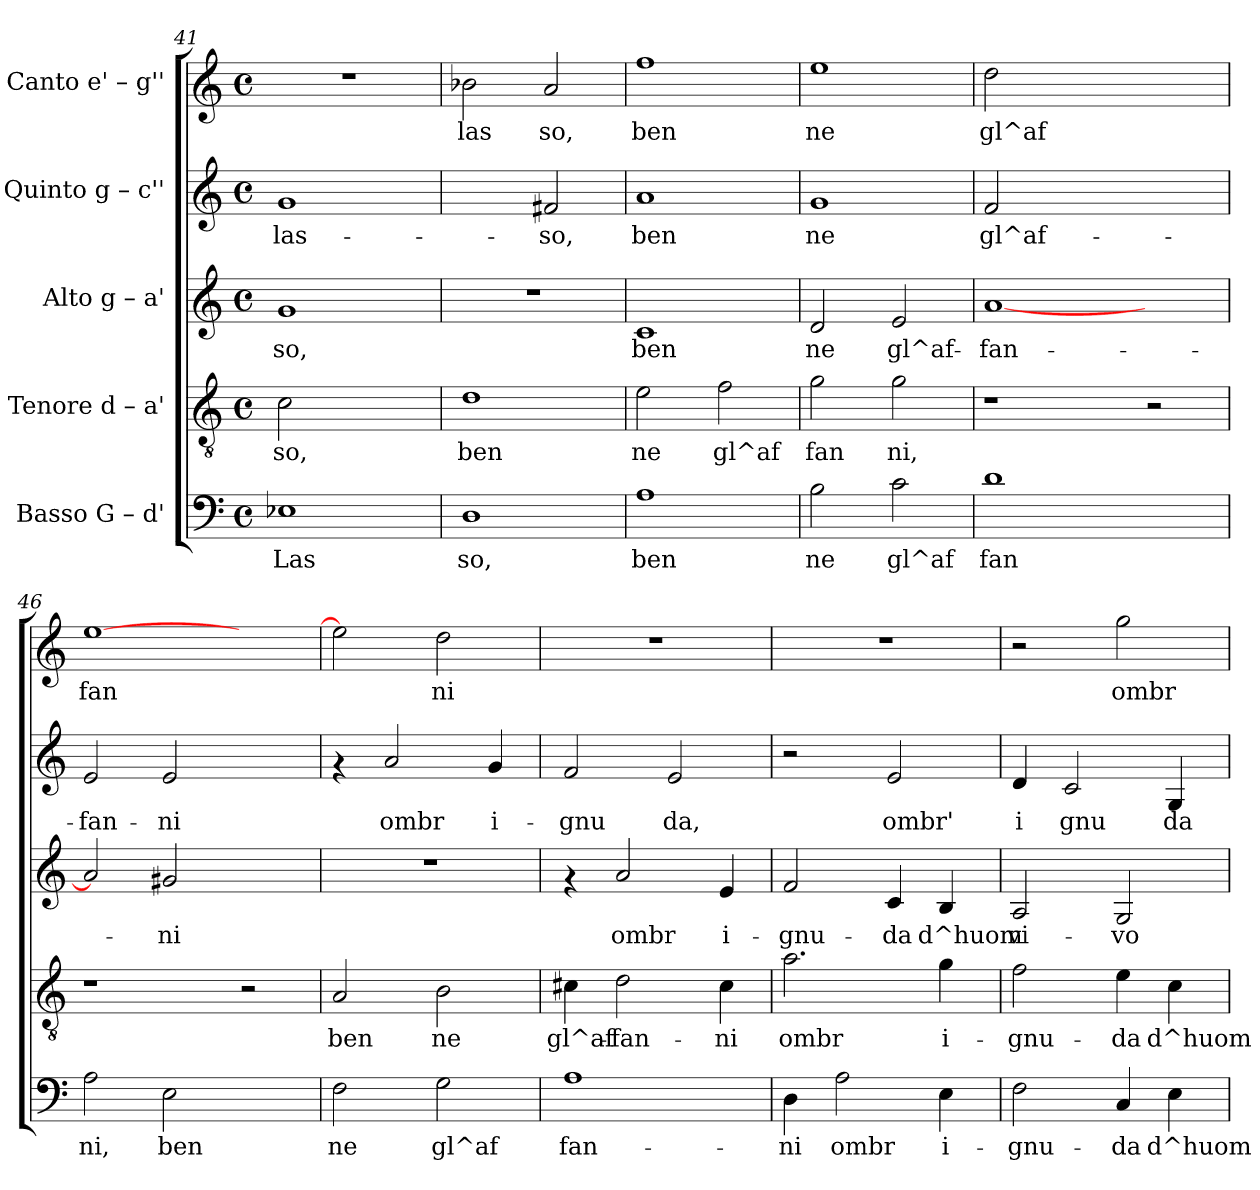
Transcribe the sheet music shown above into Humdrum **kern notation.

**kern	**text	**kern	**text	**kern	**text	**kern	**text	**kern	**text
*part5	*part5	*part4	*part4	*part3	*part3	*part2	*part2	*part1	*part1
*staff5	*staff5	*staff4	*staff4	*staff3	*staff3	*staff2	*staff2	*staff1	*staff1
*I"Basso  G – d'	*	*I"Tenore  d – a'	*	*I"Alto  g – a'	*	*I"Quinto  g – c''	*	*I"Canto  e' – g''	*
*clefF4	*	*clefGv2	*	*clefG2	*	*clefG2	*	*clefG2	*
*k[]	*	*k[]	*	*k[]	*	*k[]	*	*k[]	*
*C:	*	*C:	*	*C:	*	*C:	*	*C:	*
*M4/4	*	*M4/4	*	*M4/4	*	*M4/4	*	*M4/4	*
*met(c)	*	*met(c)	*	*met(c)	*	*met(c)	*	*met(c)	*
=41	=41	=41	=41	=41	=41	=41	=41	=41	=41
!	!LO:LY:b:cj	!	!LO:LY:b:cj	!	!LO:LY:b:rj	!	!LO:LY:b:rj	!	!
1E-X	Las	2c\	so,	1g	-so,	1g	las-	1r	.
.	.	2ryy	.	.	.	.	.	.	.
=42	=42	=42	=42	=42	=42	=42	=42	=42	=42
!	!LO:LY:b:cj	!	!LO:LY:b:cj	!	!	!	!	!	!LO:LY:b:rj
1D	so,	1d	ben	1r	.	2ryy	.	2b-X\	las
!	!	!	!	!	!	!	!LO:LY:b:rj	!	!LO:LY:b:rj
.	.	.	.	.	.	2f#X/	-so,	2a/	so,
=43	=43	=43	=43	=43	=43	=43	=43	=43	=43
!	!LO:LY:b:cj	!	!LO:LY:b:cj	!	!LO:LY:b:rj	!	!LO:LY:b:rj	!	!LO:LY:b:rj
1A	ben	2e\	ne	1c	ben	1a	ben	1ff	ben
!	!	!	!LO:LY:b:cj	!	!	!	!	!	!
.	.	2f\	gl^af	.	.	.	.	.	.
=44	=44	=44	=44	=44	=44	=44	=44	=44	=44
!	!LO:LY:b:cj	!	!LO:LY:b:cj	!	!LO:LY:b:rj	!	!LO:LY:b:rj	!	!LO:LY:b:rj
2B\	ne	2g\	fan	2d/	ne	1g	ne	1ee	ne
!	!LO:LY:b:cj	!	!LO:LY:b:cj	!	!LO:LY:b:rj	!	!	!	!
2c\	gl^af	2g\	ni,	2e/	gl^af-	.	.	.	.
=45	=45	=45	=45	=45	=45	=45	=45	=45	=45
!	!LO:LY:b:cj	!	!	!	!LO:LY:b:rj	!	!LO:LY:b:rj	!	!LO:LY:b:rj
1d	fan	1r	.	[1a	-fan-	2f/	gl^af-	2dd\	gl^af
.	.	.	.	.	.	1ryy	.	1ryy	.
2ryy	.	2r	.	2ryy	.	.	.	.	.
=46	=46	=46	=46	=46	=46	=46	=46	=46	=46
!	!LO:LY:b:cj	!	!	!	!	!	!LO:LY:b:rj	!	!LO:LY:b:rj
2A\	ni,	1r	.	2a]	.	2e/	-fan-	[1ee	fan
!	!LO:LY:b:cj	!	!	!	!LO:LY:b:rj	!	!LO:LY:b:rj	!	!
2E\	ben	.	.	2g#X/	-ni	2e/	-ni	.	.
2ryy	.	2r	.	2ryy	.	2ryy	.	2ryy	.
=47	=47	=47	=47	=47	=47	=47	=47	=47	=47
!	!LO:LY:b:cj	!	!LO:LY:b:cj	!	!	!	!	!	!
2F\	ne	2A/	ben	1r	.	4rf	.	2ee]	.
!	!	!	!	!	!	!	!LO:LY:b:rj	!	!
.	.	.	.	.	.	2a/	ombr	.	.
!	!LO:LY:b:cj	!	!LO:LY:b:cj	!	!	!	!	!	!LO:LY:b:rj
2G\	gl^af	2B\	ne	.	.	.	.	2dd\	ni
!	!	!	!	!	!	!	!LO:LY:b:rj	!	!
.	.	.	.	.	.	4g/	i-	.	.
!!LO:PB:g=z
=48	=48	=48	=48	=48	=48	=48	=48	=48	=48
!	!LO:LY:b:cj	!	!LO:LY:b:cj	!	!	!	!LO:LY:b:rj	!	!
1A	fan-	4c#X\	gl^af-	4rf	.	2f/	-gnu	1r	.
!	!	!	!LO:LY:b:cj	!	!LO:LY:b:rj	!	!	!	!
.	.	2d\	-fan-	2a/	ombr	.	.	.	.
!	!	!	!	!	!	!	!LO:LY:b:rj	!	!
.	.	.	.	.	.	2e/	da,	.	.
!	!	!	!LO:LY:b:cj	!	!LO:LY:b:rj	!	!	!	!
.	.	4c#\	-ni	4e/	i-	.	.	.	.
=49	=49	=49	=49	=49	=49	=49	=49	=49	=49
!	!LO:LY:b:cj	!	!LO:LY:b:cj	!	!LO:LY:b:rj	!	!	!	!
4D\	-ni	2.a\	ombr	2f/	-gnu-	2r	.	1r	.
!	!LO:LY:b:cj	!	!	!	!	!	!	!	!
2A\	ombr	.	.	.	.	.	.	.	.
!	!	!	!	!	!LO:LY:b:rj	!	!LO:LY:b:rj	!	!
.	.	.	.	4c/	-da	2e/	ombr'	.	.
!	!LO:LY:b:cj	!	!LO:LY:b:cj	!	!LO:LY:b:rj	!	!	!	!
4E\	i-	4g\	i-	4B/	d^huom	.	.	.	.
=50	=50	=50	=50	=50	=50	=50	=50	=50	=50
!	!LO:LY:b:cj	!	!LO:LY:b:cj	!	!LO:LY:b:rj	!	!LO:LY:b:rj	!	!
2F\	-gnu-	2f\	-gnu-	2A/	vi-	4d/	i	2r	.
!	!	!	!	!	!	!	!LO:LY:b:rj	!	!
.	.	.	.	.	.	2c/	gnu	.	.
!	!LO:LY:b:cj	!	!LO:LY:b:cj	!	!LO:LY:b:rj	!	!	!	!LO:LY:b:rj
4C/	-da	4e\	-da	2G/	-vo	.	.	2gg\	ombr
!	!LO:LY:b:cj	!	!LO:LY:b:cj	!	!	!	!LO:LY:b:rj	!	!
4E\	d^huom	4c\	d^huom	.	.	4G/	da	.	.
=	=	=	=	=	=	=	=	=	=
*-	*-	*-	*-	*-	*-	*-	*-	*-	*-
